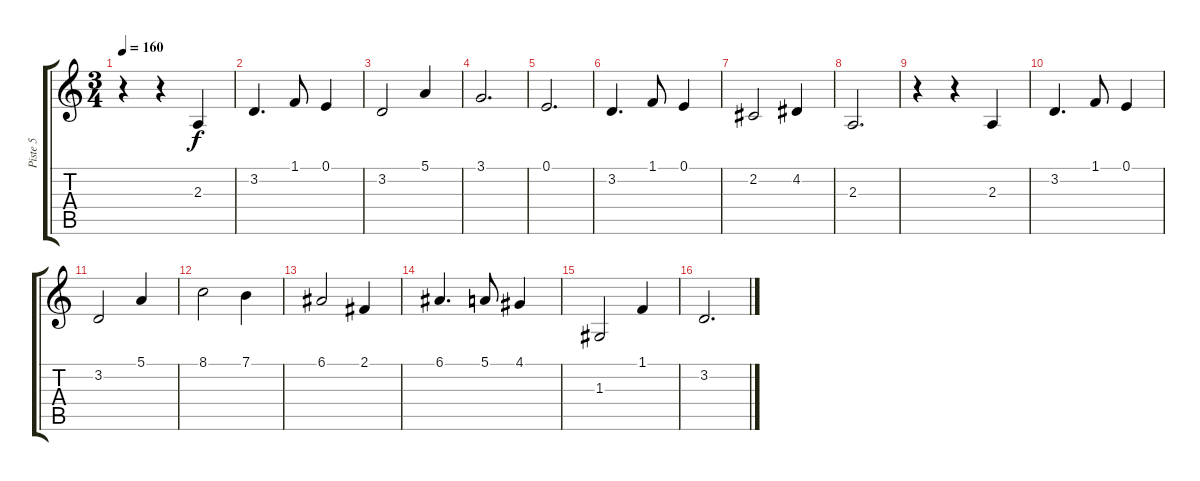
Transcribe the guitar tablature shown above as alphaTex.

\track ("Piste 5" "Piste 5") {instrument churchorgan}
\staff {score tabs}
\tuning (E4 B3 G3 D3 A2 E2) {hide}
\ts (3 4)
\tempo 160
\clef g2
\ks c
r.4{dy f instrument churchorgan} r.4 2.3.4 |
3.2.4{d} 1.1.8 0.1.4 |
3.2.2 5.1.4 |
3.1.2{d} |
0.1.2{d} |
3.2.4{d} 1.1.8 0.1.4 |
2.2.2 4.2.4 |
2.3.2{d} |
r.4 r.4 2.3.4 |
3.2.4{d} 1.1.8 0.1.4 |
3.2.2 5.1.4 |
8.1.2 7.1.4 |
6.1.2 2.1.4 |
6.1.4{d} 5.1.8 4.1.4 |
1.3.2 1.1.4 |
3.2.2{d}
